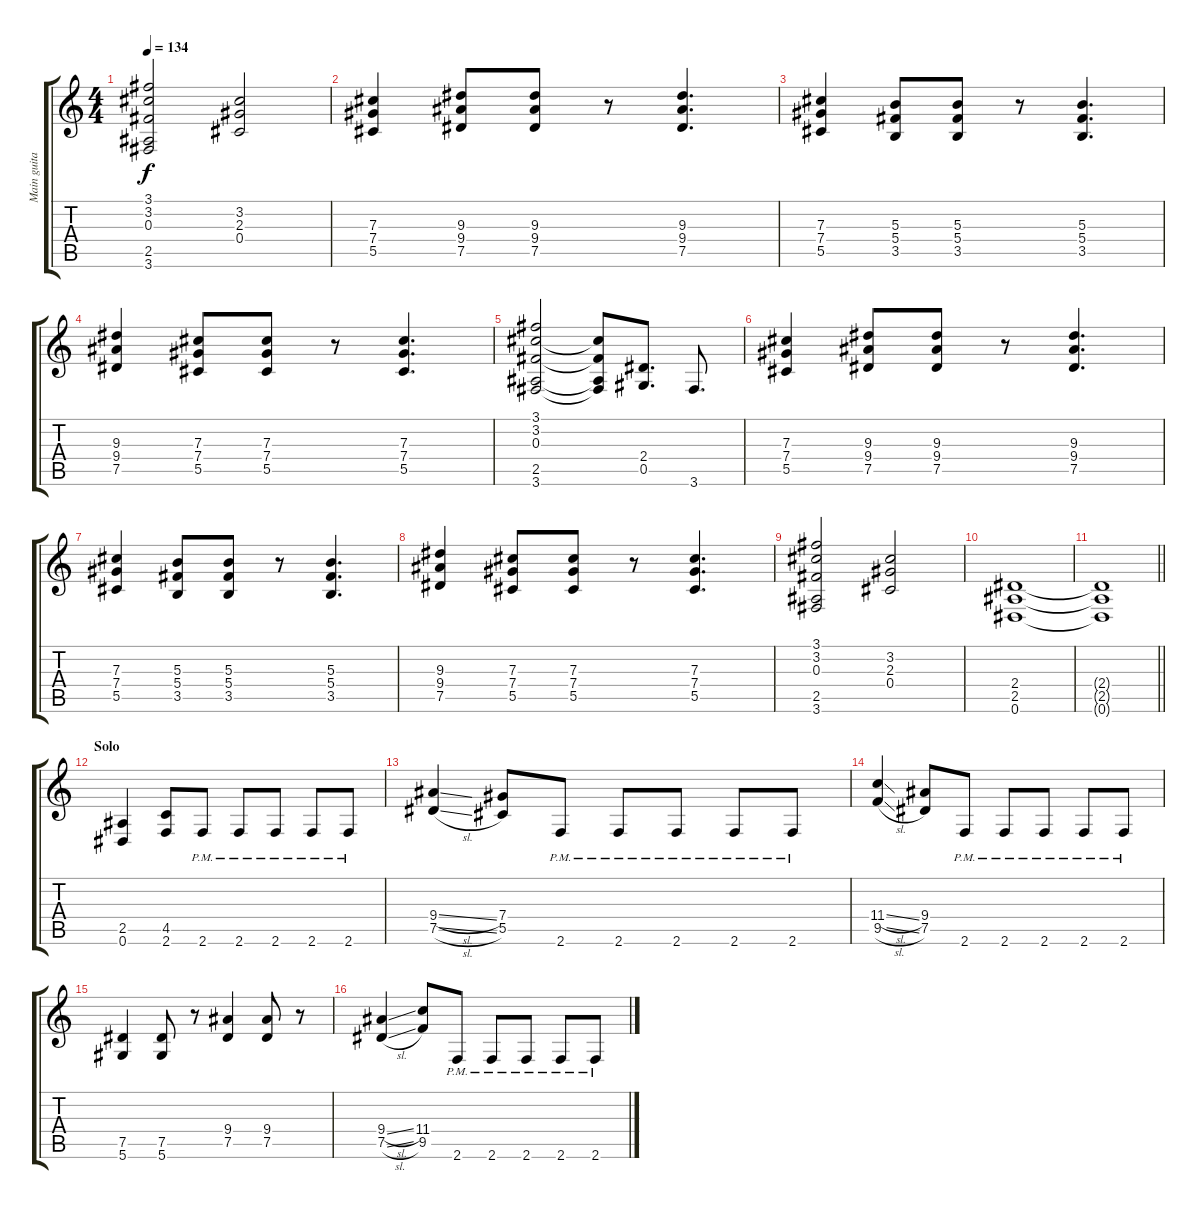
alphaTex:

\track ("Main guitar - Martin Sweet" "Main guita") {instrument overdrivenguitar}
\staff {score tabs}
\tuning (Eb4 Bb3 Gb3 Db3 Ab2 Eb2) {hide}
\ts (4 4)
\tempo 134
\clef g2
\ks c
(3.1 3.2 0.3 2.5 3.6).2{dy f} (3.2 2.3 0.4).2 |
(7.3 7.4 5.5).4{volume 13} (9.3 9.4 7.5).8 (9.3 9.4 7.5).8 r.8 (9.3 9.4 7.5).4{d} |
(7.3 7.4 5.5).4 (5.3 5.4 3.5).8 (5.3 5.4 3.5).8 r.8 (5.3 5.4 3.5).4{d} |
(9.3 9.4 7.5).4 (7.3 7.4 5.5).8 (7.3 7.4 5.5).8 r.8 (7.3 7.4 5.5).4{d} |
(3.1 3.2 0.3 2.5 3.6).2 (3.2{t} 0.3{t} 2.5{t} 3.6{t}).8 (2.4 0.5).8{d} 3.6.8{d} |
(7.3 7.4 5.5).4 (9.3 9.4 7.5).8 (9.3 9.4 7.5).8 r.8 (9.3 9.4 7.5).4{d} |
(7.3 7.4 5.5).4 (5.3 5.4 3.5).8 (5.3 5.4 3.5).8 r.8 (5.3 5.4 3.5).4{d} |
(9.3 9.4 7.5).4 (7.3 7.4 5.5).8 (7.3 7.4 5.5).8 r.8 (7.3 7.4 5.5).4{d} |
(3.1 3.2 0.3 2.5 3.6).2 (3.2 2.3 0.4).2 |
(2.4 2.5 0.6).1 |
\barLineRight lightlight
(2.4{t} 2.5{t} 0.6{t}).1 |
\section ("" "Solo")
(2.5 0.6).4 (4.5 2.6).8 2.6{pm}.8 2.6{pm}.8 2.6{pm}.8 2.6{pm}.8 2.6{pm}.8 |
(9.4{sl} 7.5{sl}).4 (7.4 5.5).8 2.6{pm}.8 2.6{pm}.8 2.6{pm}.8 2.6{pm}.8 2.6{pm}.8 |
(11.4{sl} 9.5{sl}).4 (9.4 7.5).8 2.6{pm}.8 2.6{pm}.8 2.6{pm}.8 2.6{pm}.8 2.6{pm}.8 |
(7.5 5.6).4 (7.5 5.6).8 r.8 (9.4 7.5).4 (9.4 7.5).8 r.8 |
(9.4{sl} 7.5{sl}).4 (11.4 9.5).8 2.6{pm}.8 2.6{pm}.8 2.6{pm}.8 2.6{pm}.8 2.6{pm}.8
